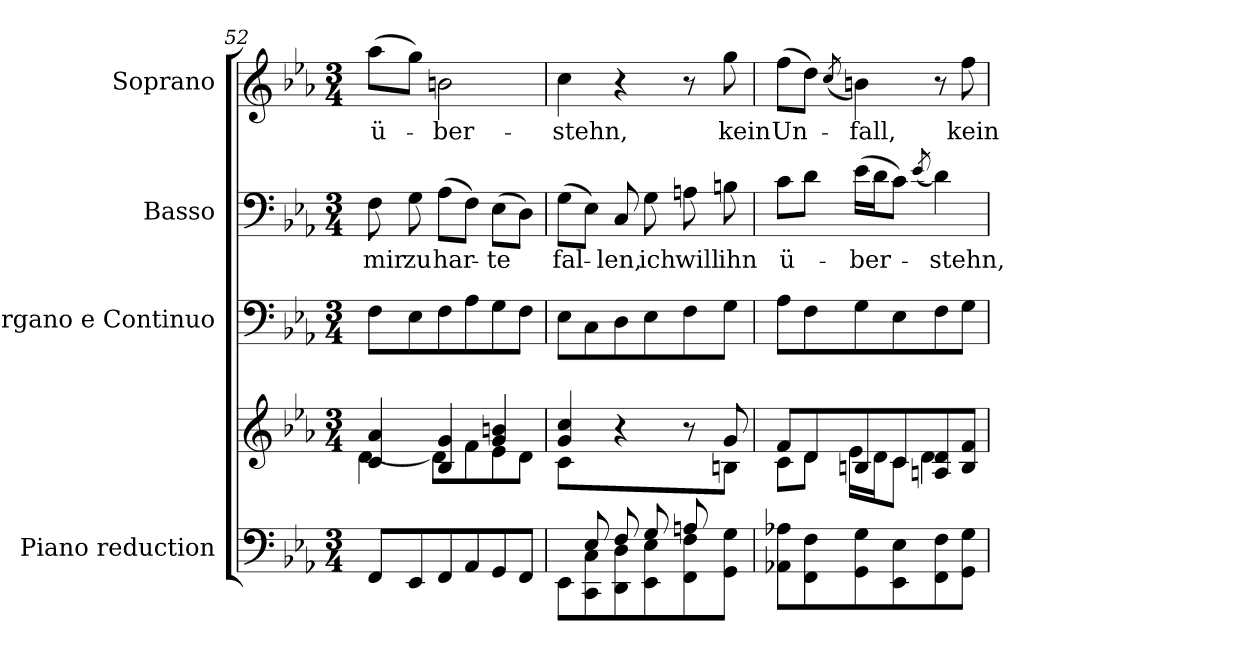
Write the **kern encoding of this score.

**kern	**kern	**kern	**kern	**text	**kern	**text
*part4	*part4	*part3	*part2	*part2	*part1	*part1
*staff5	*staff4	*staff3	*staff2	*staff2	*staff1	*staff1
*I"Piano reduction	*	*I"Organo e Continuo	*I"Basso	*	*I"Soprano	*
*I'Pno	*	*	*	*	*	*
*clefF4	*clefG2	*clefF4	*clefF4	*	*clefG2	*
*k[b-e-a-]	*k[b-e-a-]	*k[b-e-a-]	*k[b-e-a-]	*	*k[b-e-a-]	*
*M3/4	*M3/4	*M3/4	*M3/4	*	*M3/4	*
=52	=52	=52	=52	=52	=52	=52
*	*^	*	*	*	*	*
!	!	!	!	!	!LO:LY:b	!	!LO:LY:b
8FF/L	4c/ 4a-/	[>4d\	8F\L	8F\	mir	(8aa-\L	ü-
!	!	!	!	!	!LO:LY:b	!	!
8EE-/	.	.	8E-\	8G\	zu	8gg\J)	.
!	!	!	!	!	!LO:LY:b	!	!LO:LY:b
8FF/	4B-/ 4g/	8d\L]	8F\	(8A-\L	har-	2bn\	-ber-
8AA-/	.	8f\	8A-\	8F\J)	.	.	.
!	!	!	!	!	!LO:LY:b	!	!
8GG/	4g/ 4bn/	8e-\	8G\	(8E-\L	-te	.	.
8FF/J	.	8d\J	8F\J	8D\J)	.	.	.
!!LO:LB:g=z
=53	=53	=53	=53	=53	=53	=53	=53
*^	*	*	*	*	*	*	*
!	!	!	!	!	!	!LO:LY:b	!	!LO:LY:b
8ryy	8EE-\L	4g/ 4cc/	8c\L	8E-\L	(8G\L	fal-	4cc\	-stehn,
8E-/	8CC\ 8C\	.	2ryy	8C\	8E-\J)	.	.	.
!	!	!	!	!	!	!LO:LY:b	!	!
8F/	8DD\ 8D\	4r	.	8D\	8C/	-len,	4r	.
!	!	!	!	!	!	!LO:LY:b	!	!
8G/	8EE-\ 8E-\	.	.	8E-\	8G\	ich	.	.
!	!	!	!	!	!	!LO:LY:b	!	!
8An/	8FF\ 8F\	8r	.	8F\	8An\	will	8r	.
!	!	!	!	!	!	!LO:LY:b	!	!LO:LY:b
8ryy	8GG\ 8G\J	8g/	8Bn\J	8G\J	8Bn\	ihn	8gg\	kein
=54	=54	=54	=54	=54	=54	=54	=54	=54
!	!	!	!	!	!	!LO:LY:b	!	!LO:LY:b
*v	*v	*	*	*	*	*	*	*
8AA-X\ 8A-X\L	8f/L	8c\L	8A-\L	8c\L	ü-	(8ff\L	Un-
8FF\ 8F\	8d/	8d\J	8F\	8d\J	.	8dd\J)	.
.	.	.	.	.	.	(8qcc/	.
!	!	!	!	!	!LO:LY:b	!	!LO:LY:b
8GG\ 8G\	8Bn/	16e-\LL	8G\	(16e-\LL	-ber-	4bn\)	-fall,
.	.	16d\J	.	16d\J	.	.	.
8EE-\ 8E-\	8c/	8c\J	8E-\	8c\J)	.	.	.
.	.	.	.	(8qe-/	.	.	.
!	!	!	!	!	!LO:LY:b	!	!
8FF\ 8F\	8An/ 8d/	4d\	8F\	4d\)	-stehn,	8r	.
!	!	!	!	!	!	!	!LO:LY:b
8GG\ 8G\J	8B/ 8f/J	.	8G\J	.	.	8ff\	kein
*	*v	*v	*	*	*	*	*
=	=	=	=	=	=	=
*-	*-	*-	*-	*-	*-	*-
